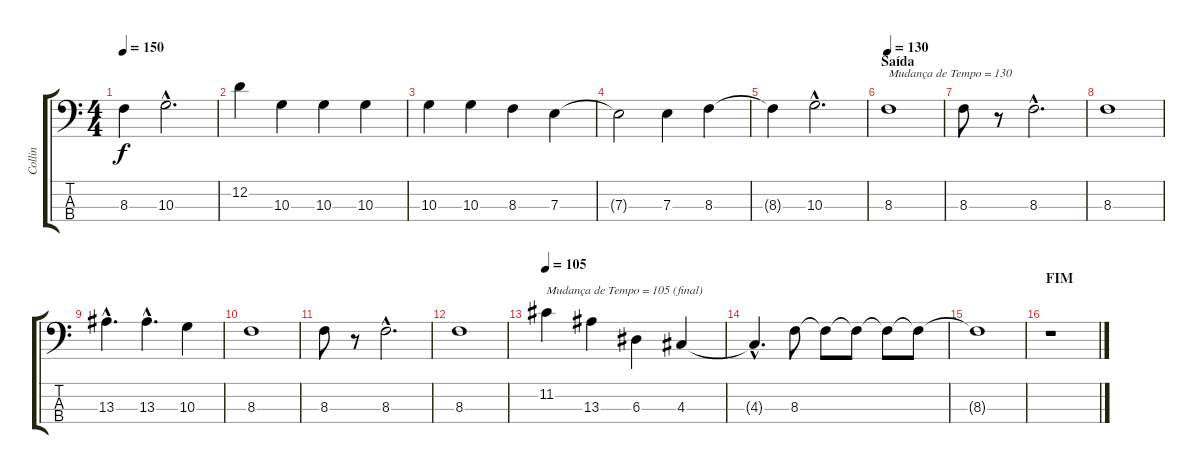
\track ("Collin" "Collin") {instrument electricbassfinger}
\staff {score tabs}
\tuning (G2 D2 A1 E1) {hide}
\ts (4 4)
\tempo 150
\clef f4
\ks c
8.3{t}.4{dy f} 10.3{hac}.2{d} |
12.2.4 10.3.4 10.3.4 10.3.4 |
10.3.4 10.3.4 8.3.4 7.3.4 |
7.3{t}.2 7.3.4 8.3.4 |
8.3{t}.4 10.3{hac}.2{d} |
\section ("" "Saída")
\tempo 130
8.3.1{txt "Mudança de Tempo = 130"} |
8.3.8 r.8 8.3{hac}.2{d} |
8.3.1 |
13.3{hac}.4{d} 13.3{hac}.4{d} 10.3.4 |
8.3.1 |
8.3.8 r.8 8.3{hac}.2{d} |
8.3.1 |
\tempo 105
11.2.4{txt "Mudança de Tempo = 105 (final)"} 13.3.4 6.3.4 4.3.4 |
4.3{hac t}.4{d} 8.3.8 8.3{t}.8 8.3{t}.8 8.3{t}.8 8.3{t}.8 |
8.3{t}.1 |
\section ("" "FIM")
r.1
